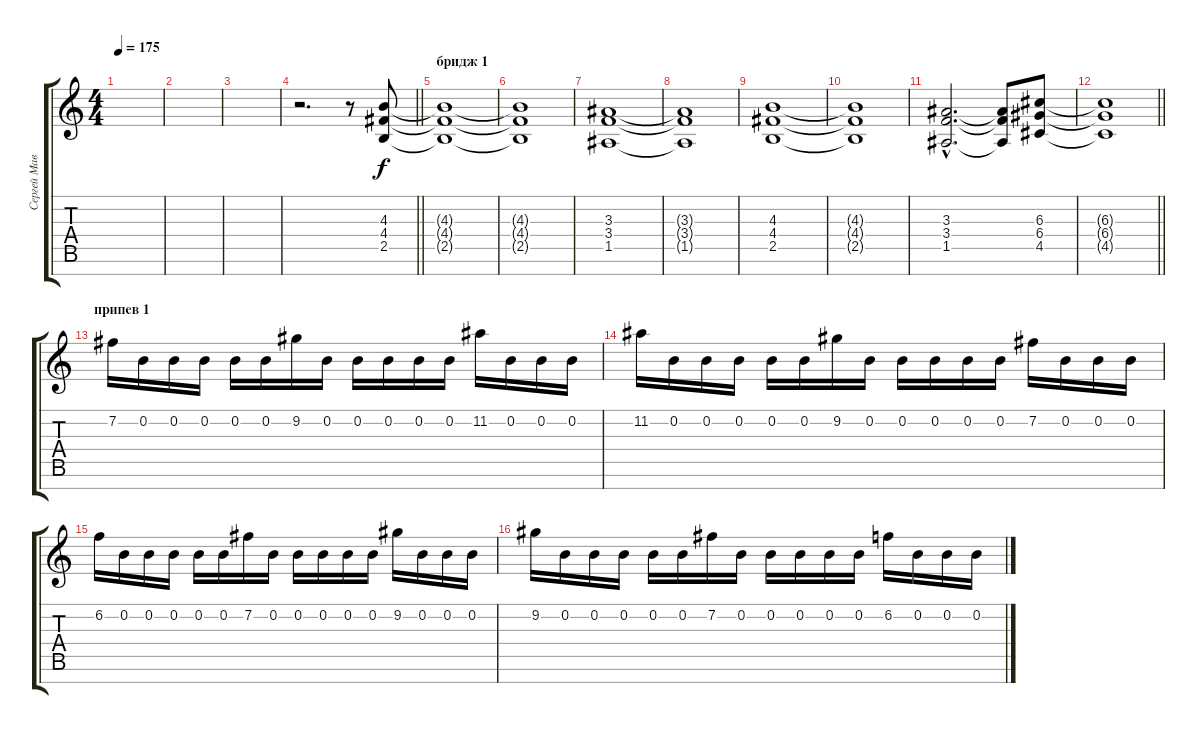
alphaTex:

\track ("Сергей Маврин" "Сергей Мав") {instrument distortionguitar}
\staff {score tabs}
\tuning (E4 B3 G3 D3 A2 E2 B1) {hide}
\ts (4 4)
\tempo 175
\clef g2
\ks c
|
|
|
\barLineRight lightlight
r.2{d} r.8 (4.3 4.4 2.5).8{volume 12} |
\section ("" "бридж 1")
(4.3{t} 4.4{t} 2.5{t}).1 |
(4.3{t} 4.4{t} 2.5{t}).1 |
(3.3 3.4 1.5).1 |
(3.3{t} 3.4{t} 1.5{t}).1 |
(4.3 4.4 2.5).1 |
(4.3{t} 4.4{t} 2.5{t}).1 |
(3.3{hac} 3.4{hac} 1.5{hac}).2{d} (3.3{t} 3.4{t} 1.5{t}).8 (6.3 6.4 4.5).8 |
\barLineRight lightlight
(6.3{t} 6.4{t} 4.5{t}).1 |
\section ("" "припев 1")
7.2.16 0.2.16 0.2.16 0.2.16 0.2.16 0.2.16 9.2.16 0.2.16 0.2.16 0.2.16 0.2.16 0.2.16 11.2.16 0.2.16 0.2.16 0.2.16 |
11.2.16 0.2.16 0.2.16 0.2.16 0.2.16 0.2.16 9.2.16 0.2.16 0.2.16 0.2.16 0.2.16 0.2.16 7.2.16 0.2.16 0.2.16 0.2.16 |
6.2.16 0.2.16 0.2.16 0.2.16 0.2.16 0.2.16 7.2.16 0.2.16 0.2.16 0.2.16 0.2.16 0.2.16 9.2.16 0.2.16 0.2.16 0.2.16 |
9.2.16 0.2.16 0.2.16 0.2.16 0.2.16 0.2.16 7.2.16 0.2.16 0.2.16 0.2.16 0.2.16 0.2.16 6.2.16 0.2.16 0.2.16 0.2.16
